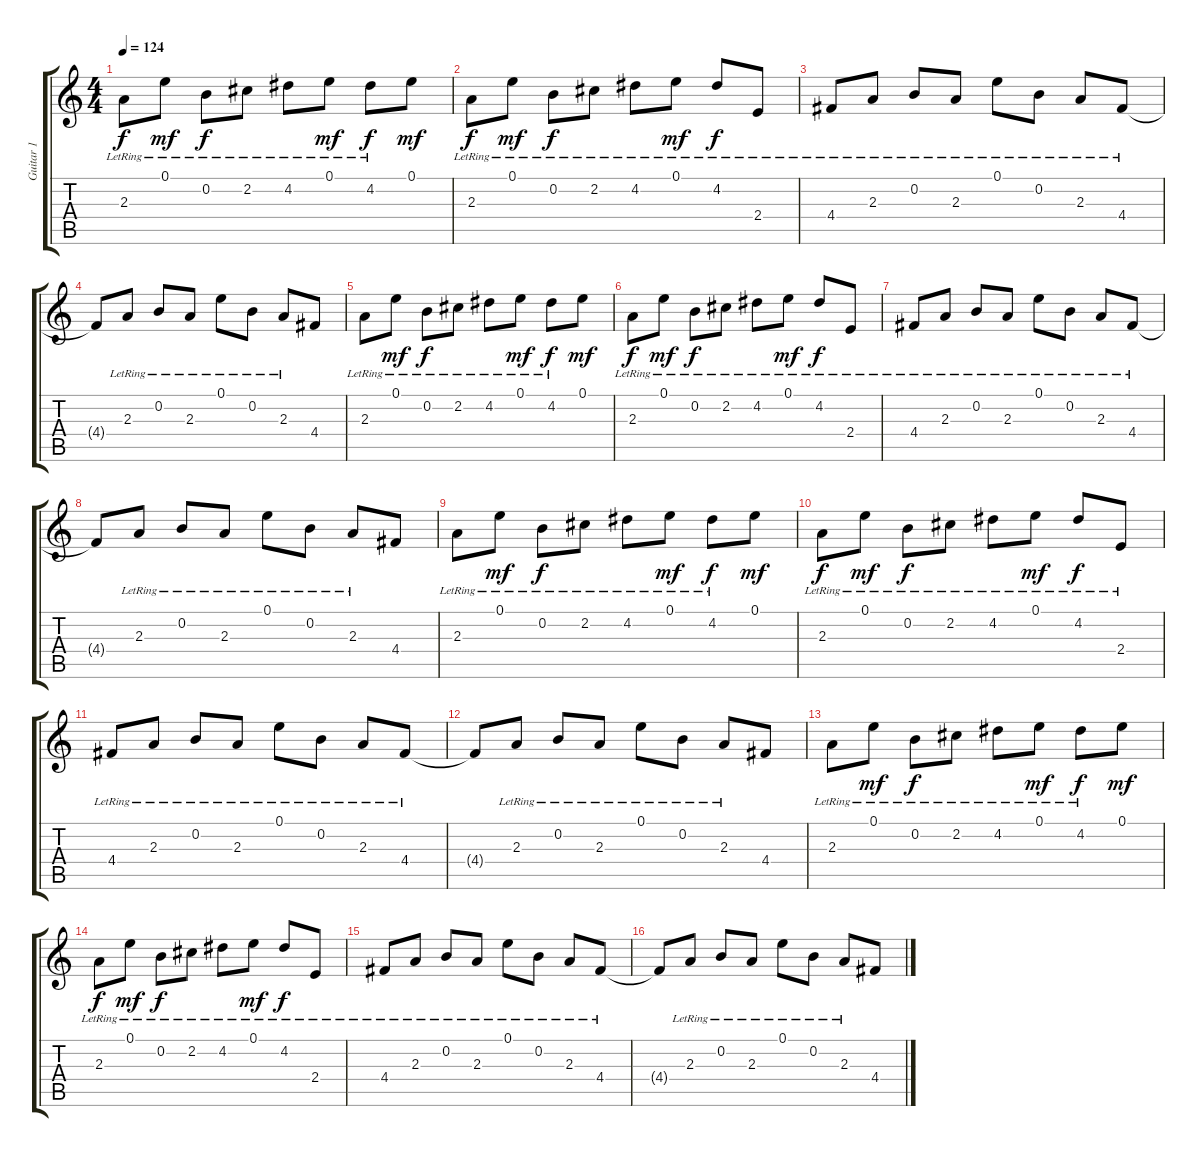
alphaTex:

\track ("Guitar 1" "Guitar 1") {instrument electricguitarclean}
\staff {score tabs}
\tuning (E4 B3 G3 D3 A2 E2) {hide}
\ts (4 4)
\tempo 124
\clef g2
\ks c
2.3{lr}.8{dy f instrument electricguitarclean} 0.1{lr}.8{dy mf} 0.2{lr}.8{dy f} 2.2{lr}.8 4.2{lr}.8 0.1{lr}.8{dy mf} 4.2{lr}.8{dy f} 0.1.8{dy mf} |
2.3{lr}.8{dy f} 0.1{lr}.8{dy mf} 0.2{lr}.8{dy f} 2.2{lr}.8 4.2{lr}.8 0.1{lr}.8{dy mf} 4.2{lr}.8{dy f} 2.4{lr}.8 |
4.4{lr}.8 2.3{lr}.8 0.2{lr}.8 2.3{lr}.8 0.1{lr}.8 0.2{lr}.8 2.3{lr}.8 4.4{lr}.8 |
4.4{t}.8 2.3{lr}.8 0.2{lr}.8 2.3{lr}.8 0.1{lr}.8 0.2{lr}.8 2.3{lr}.8 4.4.8 |
2.3{lr}.8 0.1{lr}.8{dy mf} 0.2{lr}.8{dy f} 2.2{lr}.8 4.2{lr}.8 0.1{lr}.8{dy mf} 4.2{lr}.8{dy f} 0.1.8{dy mf} |
2.3{lr}.8{dy f} 0.1{lr}.8{dy mf} 0.2{lr}.8{dy f} 2.2{lr}.8 4.2{lr}.8 0.1{lr}.8{dy mf} 4.2{lr}.8{dy f} 2.4{lr}.8 |
4.4{lr}.8 2.3{lr}.8 0.2{lr}.8 2.3{lr}.8 0.1{lr}.8 0.2{lr}.8 2.3{lr}.8 4.4{lr}.8 |
4.4{t}.8 2.3{lr}.8 0.2{lr}.8 2.3{lr}.8 0.1{lr}.8 0.2{lr}.8 2.3{lr}.8 4.4.8 |
2.3{lr}.8 0.1{lr}.8{dy mf} 0.2{lr}.8{dy f} 2.2{lr}.8 4.2{lr}.8 0.1{lr}.8{dy mf} 4.2{lr}.8{dy f} 0.1.8{dy mf} |
2.3{lr}.8{dy f} 0.1{lr}.8{dy mf} 0.2{lr}.8{dy f} 2.2{lr}.8 4.2{lr}.8 0.1{lr}.8{dy mf} 4.2{lr}.8{dy f} 2.4{lr}.8 |
4.4{lr}.8 2.3{lr}.8 0.2{lr}.8 2.3{lr}.8 0.1{lr}.8 0.2{lr}.8 2.3{lr}.8 4.4{lr}.8 |
4.4{t}.8 2.3{lr}.8 0.2{lr}.8 2.3{lr}.8 0.1{lr}.8 0.2{lr}.8 2.3{lr}.8 4.4.8 |
2.3{lr}.8 0.1{lr}.8{dy mf} 0.2{lr}.8{dy f} 2.2{lr}.8 4.2{lr}.8 0.1{lr}.8{dy mf} 4.2{lr}.8{dy f} 0.1.8{dy mf} |
2.3{lr}.8{dy f} 0.1{lr}.8{dy mf} 0.2{lr}.8{dy f} 2.2{lr}.8 4.2{lr}.8 0.1{lr}.8{dy mf} 4.2{lr}.8{dy f} 2.4{lr}.8 |
4.4{lr}.8 2.3{lr}.8 0.2{lr}.8 2.3{lr}.8 0.1{lr}.8 0.2{lr}.8 2.3{lr}.8 4.4{lr}.8 |
4.4{t}.8 2.3{lr}.8 0.2{lr}.8 2.3{lr}.8 0.1{lr}.8 0.2{lr}.8 2.3{lr}.8 4.4.8
